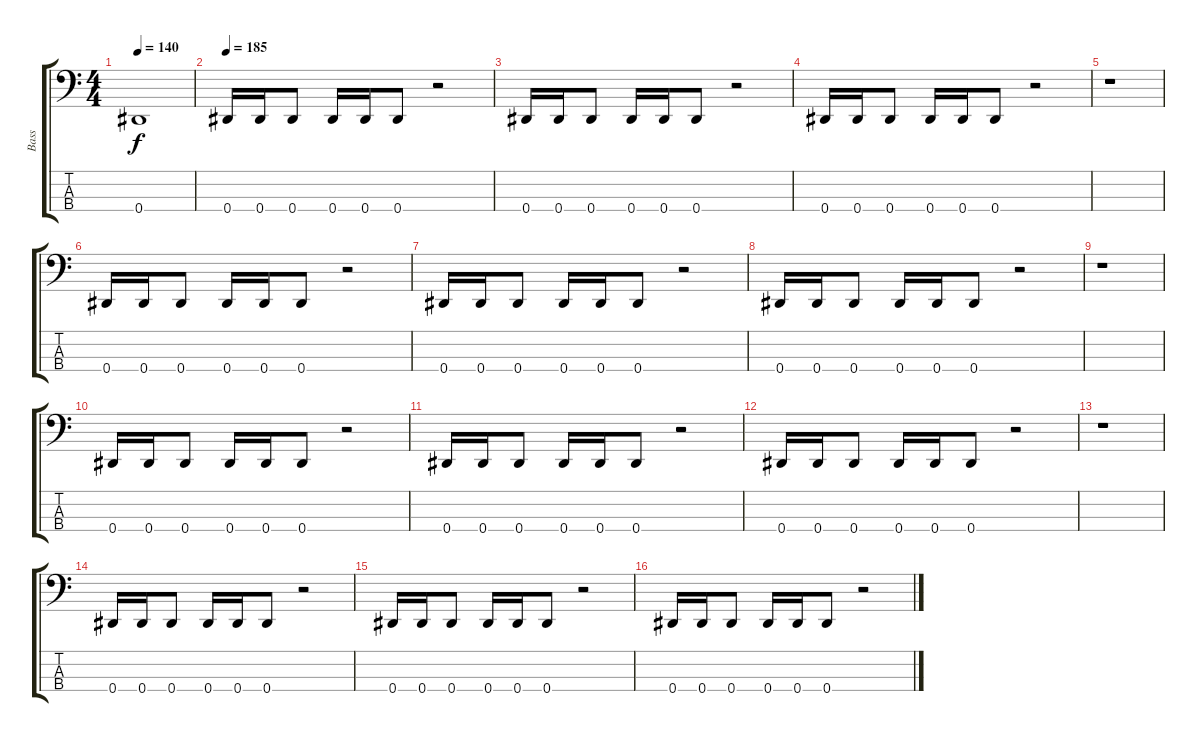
\track ("Bass" "Bass") {instrument electricbasspick}
\staff {score tabs}
\tuning (Gb2 Db2 Ab1 Eb1) {hide}
\ts (4 4)
\tempo 140
\clef f4
\ks c
0.4{t}.1{dy f} |
\tempo 185
0.4.16 0.4.16 0.4.8 0.4.16 0.4.16 0.4.8 r.2 |
0.4.16 0.4.16 0.4.8 0.4.16 0.4.16 0.4.8 r.2 |
0.4.16 0.4.16 0.4.8 0.4.16 0.4.16 0.4.8 r.2 |
r.1 |
0.4.16 0.4.16 0.4.8 0.4.16 0.4.16 0.4.8 r.2 |
0.4.16 0.4.16 0.4.8 0.4.16 0.4.16 0.4.8 r.2 |
0.4.16 0.4.16 0.4.8 0.4.16 0.4.16 0.4.8 r.2 |
r.1 |
0.4.16 0.4.16 0.4.8 0.4.16 0.4.16 0.4.8 r.2 |
0.4.16 0.4.16 0.4.8 0.4.16 0.4.16 0.4.8 r.2 |
0.4.16 0.4.16 0.4.8 0.4.16 0.4.16 0.4.8 r.2 |
r.1 |
0.4.16 0.4.16 0.4.8 0.4.16 0.4.16 0.4.8 r.2 |
0.4.16 0.4.16 0.4.8 0.4.16 0.4.16 0.4.8 r.2 |
0.4.16 0.4.16 0.4.8 0.4.16 0.4.16 0.4.8 r.2
